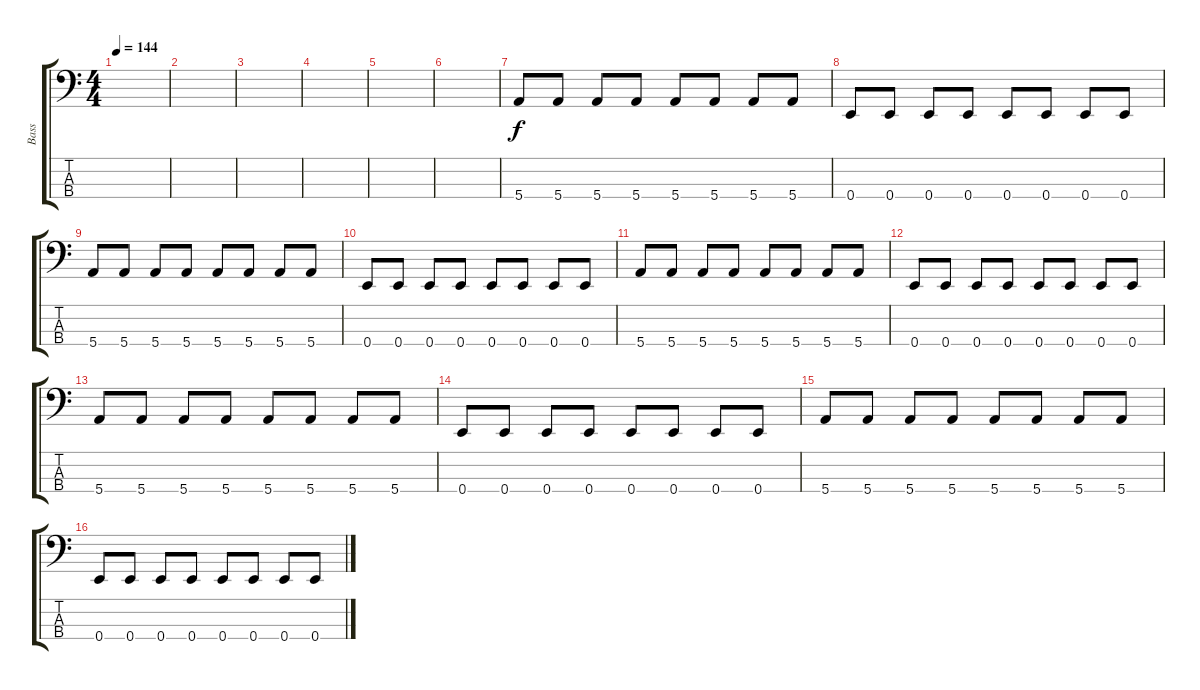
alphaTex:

\track ("Bass" "Bass") {instrument electricbassfinger}
\staff {score tabs}
\tuning (G2 D2 A1 E1) {hide}
\ts (4 4)
\tempo 144
\clef f4
\ks c
|
|
|
|
|
|
5.4.8 5.4.8 5.4.8 5.4.8 5.4.8 5.4.8 5.4.8 5.4.8 |
0.4.8 0.4.8 0.4.8 0.4.8 0.4.8 0.4.8 0.4.8 0.4.8 |
5.4.8 5.4.8 5.4.8 5.4.8 5.4.8 5.4.8 5.4.8 5.4.8 |
0.4.8 0.4.8 0.4.8 0.4.8 0.4.8 0.4.8 0.4.8 0.4.8 |
5.4.8 5.4.8 5.4.8 5.4.8 5.4.8 5.4.8 5.4.8 5.4.8 |
0.4.8 0.4.8 0.4.8 0.4.8 0.4.8 0.4.8 0.4.8 0.4.8 |
5.4.8 5.4.8 5.4.8 5.4.8 5.4.8 5.4.8 5.4.8 5.4.8 |
0.4.8 0.4.8 0.4.8 0.4.8 0.4.8 0.4.8 0.4.8 0.4.8 |
5.4.8 5.4.8 5.4.8 5.4.8 5.4.8 5.4.8 5.4.8 5.4.8 |
0.4.8 0.4.8 0.4.8 0.4.8 0.4.8 0.4.8 0.4.8 0.4.8
